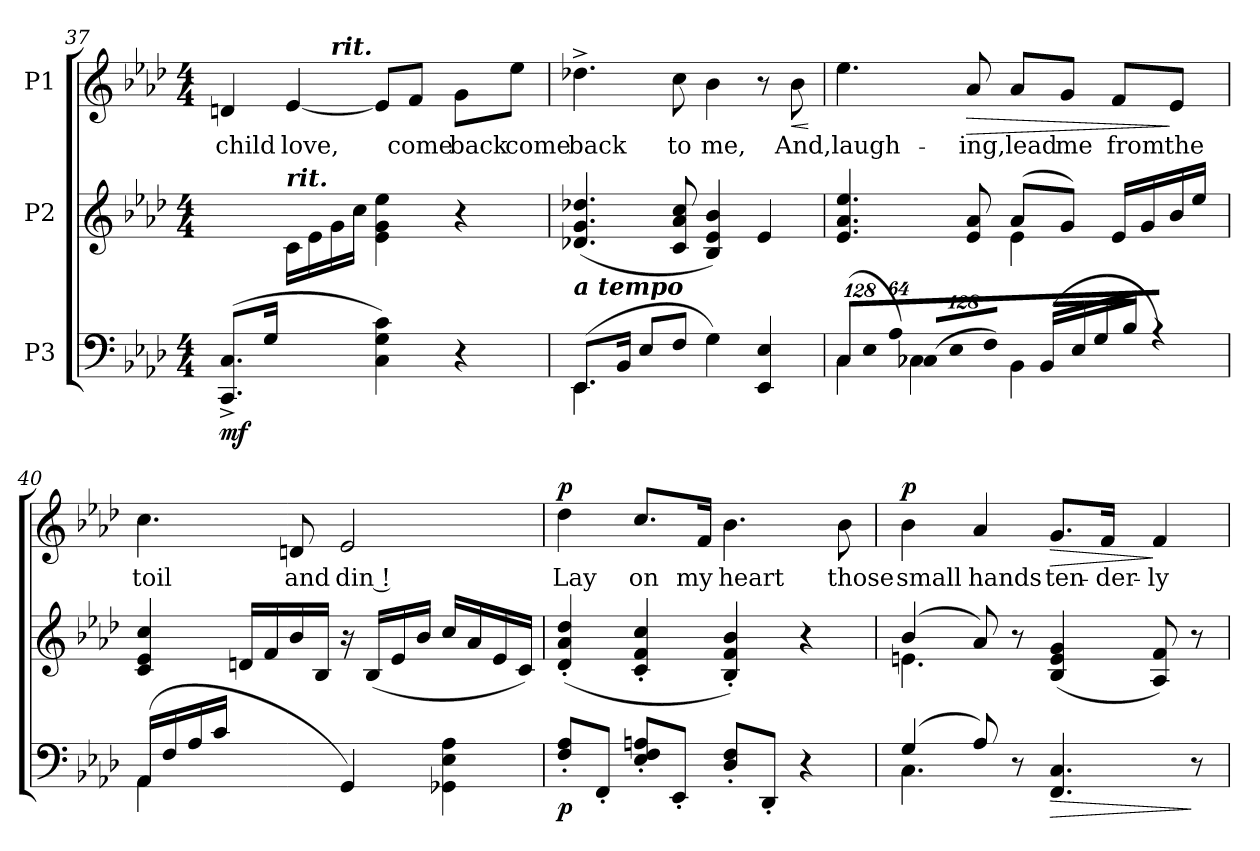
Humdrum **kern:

**kern	**dynam	**kern	**kern	**text	**dynam
*part3	*part3	*part2	*part1	*part1	*part1
*staff3	*staff3	*staff2	*staff1	*staff1	*staff1
*I"P3	*	*I"P2	*I"P1	*	*
*clefF4	*	*clefG2	*clefG2	*	*
*k[b-e-a-d-]	*	*k[b-e-a-d-]	*k[b-e-a-d-]	*	*
*A-:	*	*A-:	*A-:	*	*
*M4/4	*	*M4/4	*M4/4	*	*
=37	=37	=37	=37	=37	=37
!	!	!	!	!LO:LY:b:color=#000000	!
*	*	*	*^	*	*
(8.CCi/^ 8.Ci^L	mf	4ryy	4dni/	4.ryy	child	.
16Gi/Jk	.	.	.	.	.	.
!	!	!LO:TX:a:Bi:t=rit.	!	!	!	!
!	!	!	!	!	!LO:LY:b:color=#000000	!
4ryy	.	16ci\LL	[4e-i/	.	love,	.
.	.	16e-i\	.	.	.	.
!	!	!	!	!LO:TX:a:Bi:t=rit.	!	!
.	.	16gi\	.	2ryy	.	.
.	.	16cci\JJ	.	.	.	.
4Ci\ 4Gi 4ci)	.	4e-i\ 4gi 4ee-i	8e-i/L]	.	.	.
!	!	!	!	!	!LO:LY:b:color=#000000	!
.	.	.	8fi/J	.	come	.
!	!	!	!	!	!LO:LY:b:color=#000000	!
4r	.	4r	8gi\L	.	back	.
!	!	!	!	!	!LO:LY:b:color=#000000	!
.	.	.	8ee-i\J	8ryy	come	.
*	*	*	*v	*v	*	*
!!LO:LB:g=z
=38	=38	=38	=38	=38	=38
*^	*	*	*	*	*
*	*	*	*	*^	*	*
!	!	!	!	!LO:TX:a:Bi:t=a tempo	!	!	!
!	!	!	!LO:TX:b:Bi:t=a tempo	!	!	!	!
!	!	!	!	!	!	!LO:LY:b:color=#000000	!
*	*	*	*	*v	*v	*	*
(8.EE-i/L	4.EE-i\	.	(4.d-Xi/ 4.gi 4.dd-Xi	4.dd-X^i\	back	.
16BB-i/Jk	.	.	.	.	.	.
8E-i/L	.	.	.	.	.	.
!	!	!	!	!	!LO:LY:b:color=#000000	!
8Fi/J	8ryy	.	8ci/ 8a-i 8cci	8cci\	to	.
!	!	!	!	!	!LO:LY:b:color=#000000	!
4Gi\)	2ryy	.	4B-i/ 4e-i 4b-i)	4b-i\	me,	.
4EE-i/ 4E-i	.	.	4e-i/	8r	.	.
!	!	!	!	!	!LO:LY:b:color=#000000	!LO:HP:b
.	.	.	.	8b-i\	And,	<
*v	*v	*	*	*	*	*
.	.	.	.	.	[
=39	=39	=39	=39	=39	=39
*Xbrackettup	*	*	*	*	*
!LO:N:vis=8	!	!	!	!	!
*^	*	*^	*	*	*
!	!	!	!	!	!	!LO:LY:b:color=#000000	!
(1024%85Ci/L	4Ci\	.	4.e-i/ 4.a-i 4.ee-i	2ryy	4.ee-i\	laugh-	.
!LO:N:vis=8	!	!	!	!	!	!	!
1024%85E-i/	.	.	.	.	.	.	.
!LO:N:vis=8	!	!	!	!	!	!	!
512%43A-i/J)	.	.	.	.	.	.	.
!LO:N:vis=8	!	!	!	!	!	!	!
(1024%85C-Xi/L	4C-i\	.	.	.	.	.	.
!LO:N:vis=8	!	!	!	!	!	!	!
1024%85E-i/	.	.	.	.	.	.	.
!	!	!	!	!	!	!LO:LY:b:color=#000000	!LO:HP:b
.	.	.	8e-i/ 8a-i	.	8a-i/	-ing,	>
!LO:N:vis=8	!	!	!	!	!	!	!
512%43Fi/J)	.	.	.	.	.	.	.
!	!	!	!	!	!	!LO:LY:b:color=#000000	!
(16BB-i/LL	4BB-i\	.	(8a-i/L	4e-i\	8a-i/L	lead	.
16E-i/	.	.	.	.	.	.	.
!	!	!	!	!	!	!LO:LY:b:color=#000000	!
16Gi/	.	.	8gi/J)	.	8gi/J	me	.
16B-i/JJ	.	.	.	.	.	.	.
!	!	!	!	!	!	!LO:LY:b:color=#000000	!
4r)	4ryy	.	16e-i/LL	4ryy	8fi/L	from	.
.	.	.	16gi/	.	.	.	.
!	!	!	!	!	!	!LO:LY:b:color=#000000	!
.	.	.	16b-i/	.	8e-i/J	the	]
.	.	.	16ee-i/JJ	.	.	.	.
*	*	*	*v	*v	*	*	*
=40	=40	=40	=40	=40	=40	=40
!	!	!	!	!	!LO:LY:b:color=#000000	!
(16AA-i/LL	4AA-i\	.	4ci/ 4e-i 4cci	4.cci\	toil	.
16Fi/	.	.	.	.	.	.
16A-i/	.	.	.	.	.	.
16ci/JJ	.	.	.	.	.	.
4ryy	4ryy	.	16dni/LL	.	.	.
.	.	.	16fi/	.	.	.
!	!	!	!	!	!LO:LY:b:color=#000000	!
.	.	.	16b-i/	8dni/	and	.
.	.	.	16B-i/JJ	.	.	.
!	!	!	!	!	!LO:LY:b:color=#000000	!
4GGi/)	2ryy	.	16r	2e-i/	din !	.
.	.	.	(16B-i/LL	.	.	.
.	.	.	16e-i/	.	.	.
.	.	.	16b-i/JJ	.	.	.
4GG-Xi\ 4E-i 4A-i	.	.	16cci/LL	.	.	.
.	.	.	16a-i/	.	.	.
.	.	.	16e-i/	.	.	.
.	.	.	16ci/JJ)	.	.	.
*v	*v	*	*	*	*	*
!!LO:LB:g=z
=41	=41	=41	=41	=41	=41
!	!	!	!	!LO:LY:b:color=#000000	!
8Fi/' 8A-i'L	p	(4d-i/' 4a-i' 4dd-i'	4dd-i\	Lay	p
8FF'i/J	.	.	.	.	.
!	!	!	!	!LO:LY:b:color=#000000	!
8E-i/' 8Fi' 8Ani'L	.	4ci/' 4fi' 4cci'	8.cci/L	on	.
8EE-'i/J	.	.	.	.	.
!	!	!	!	!LO:LY:b:color=#000000	!
.	.	.	16fi/Jk	my	.
!	!	!	!	!LO:LY:b:color=#000000	!
8D-i/' 8Fi'L	.	4B-i/' 4fi' 4b-i')	4.b-i\	heart	.
8DD-'i/J	.	.	.	.	.
4r	.	4r	.	.	.
!	!	!	!	!LO:LY:b:color=#000000	!
.	.	.	8b-i\	those	.
=42	=42	=42	=42	=42	=42
*^	*	*^	*	*	*
!	!	!	!	!	!	!LO:LY:b:color=#000000	!
(4Gi/	4.Ci\	.	(4b-i/	4.eni\	4b-i\	small	p
!	!	!	!	!	!	!LO:LY:b:color=#000000	!
8A-i/)	.	.	8a-i/)	.	4a-i/	hands	.
8r	8ryy	.	8r	8ryy	.	.	.
!	!	!LO:HP:b	!	!	!	!	!
!	!	!	!	!	!	!LO:LY:b:color=#000000	!LO:HP:b
4.FFi/ 4.Ci	2ryy	>	(4B-i/ 4ei 4gi	2ryy	8.gi/L	ten-	>
!	!	!	!	!	!	!LO:LY:b:color=#000000	!
.	.	.	.	.	16fi/Jk	-der-	.
!	!	!	!	!	!	!LO:LY:b:color=#000000	!
.	.	.	8A-i/ 8fi)	.	4fi/	-ly	]
8r	.	]	8r	.	.	.	.
*v	*v	*	*	*	*	*	*
*	*	*v	*v	*	*	*
=	=	=	=	=	=
*-	*-	*-	*-	*-	*-
